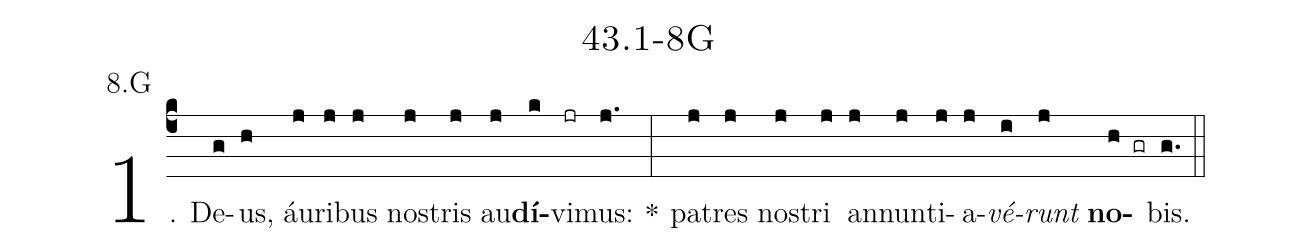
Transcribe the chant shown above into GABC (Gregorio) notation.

name: 43.1-8G;
annotation: 8.G;
%%
(c4)1. De(g)us,(h) áu(j)ri(j)bus(j) nos(j)tris(j) au(j)<b>dí</b>(k)vi(jr)mus:(j.) *(:) pa(j)tres(j) nos(j)tri(j) an(j)nun(j)ti(j)a(j)<i>vé</i>(i)<i>runt</i>(j) <b>no</b>(h gr)bis.(g.) (::)
